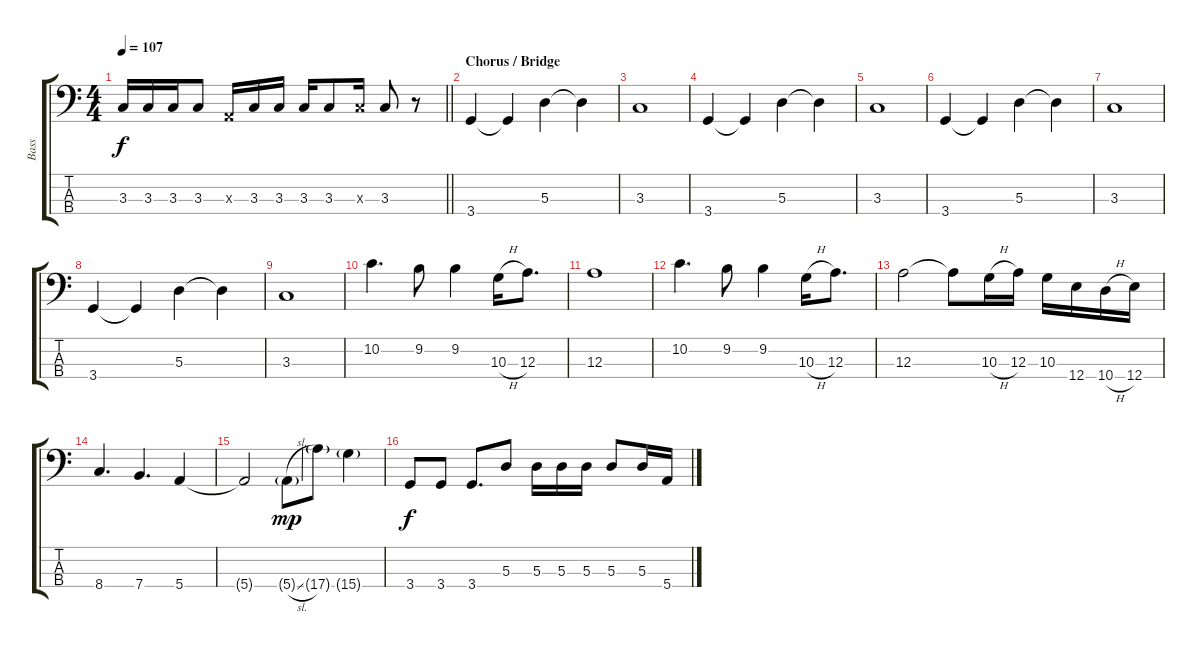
\track ("Bass" "Bass") {instrument electricbassfinger}
\staff {score tabs}
\tuning (G2 D2 A1 E1) {hide}
\ts (4 4)
\tempo 107
\clef f4
\barLineRight lightlight
\ks c
3.3.16{dy f} 3.3.16 3.3.16 3.3.8 0.3{x}.16 3.3.16 3.3.16 3.3.16 3.3.8 3.3{x}.16 3.3.8 r.8 |
\section ("" "Chorus / Bridge")
3.4.4 3.4{t}.4 5.3.4 5.3{t}.4 |
3.3.1 |
3.4.4 3.4{t}.4 5.3.4 5.3{t}.4 |
3.3.1 |
3.4.4 3.4{t}.4 5.3.4 5.3{t}.4 |
3.3.1 |
3.4.4 3.4{t}.4 5.3.4 5.3{t}.4 |
3.3.1 |
10.2.4{d} 9.2.8 9.2.4 10.3{h}.16 12.3.8{d} |
12.3.1 |
10.2.4{d} 9.2.8 9.2.4 10.3{h}.16 12.3.8{d} |
12.3.2 12.3{t}.8 10.3{h}.16 12.3.16 10.3.16 12.4.16 10.4{h}.16 12.4.16 |
8.4.4{d} 7.4.4{d} 5.4.4 |
5.4{t}.2 5.4{sl g}.8{dy mp} 17.4{g}.8 15.4{g}.4 |
3.4.8{dy f} 3.4.8 3.4.8{d} 5.3.8 5.3.16 5.3.16 5.3.16 5.3.8 5.3.16 5.4.16
